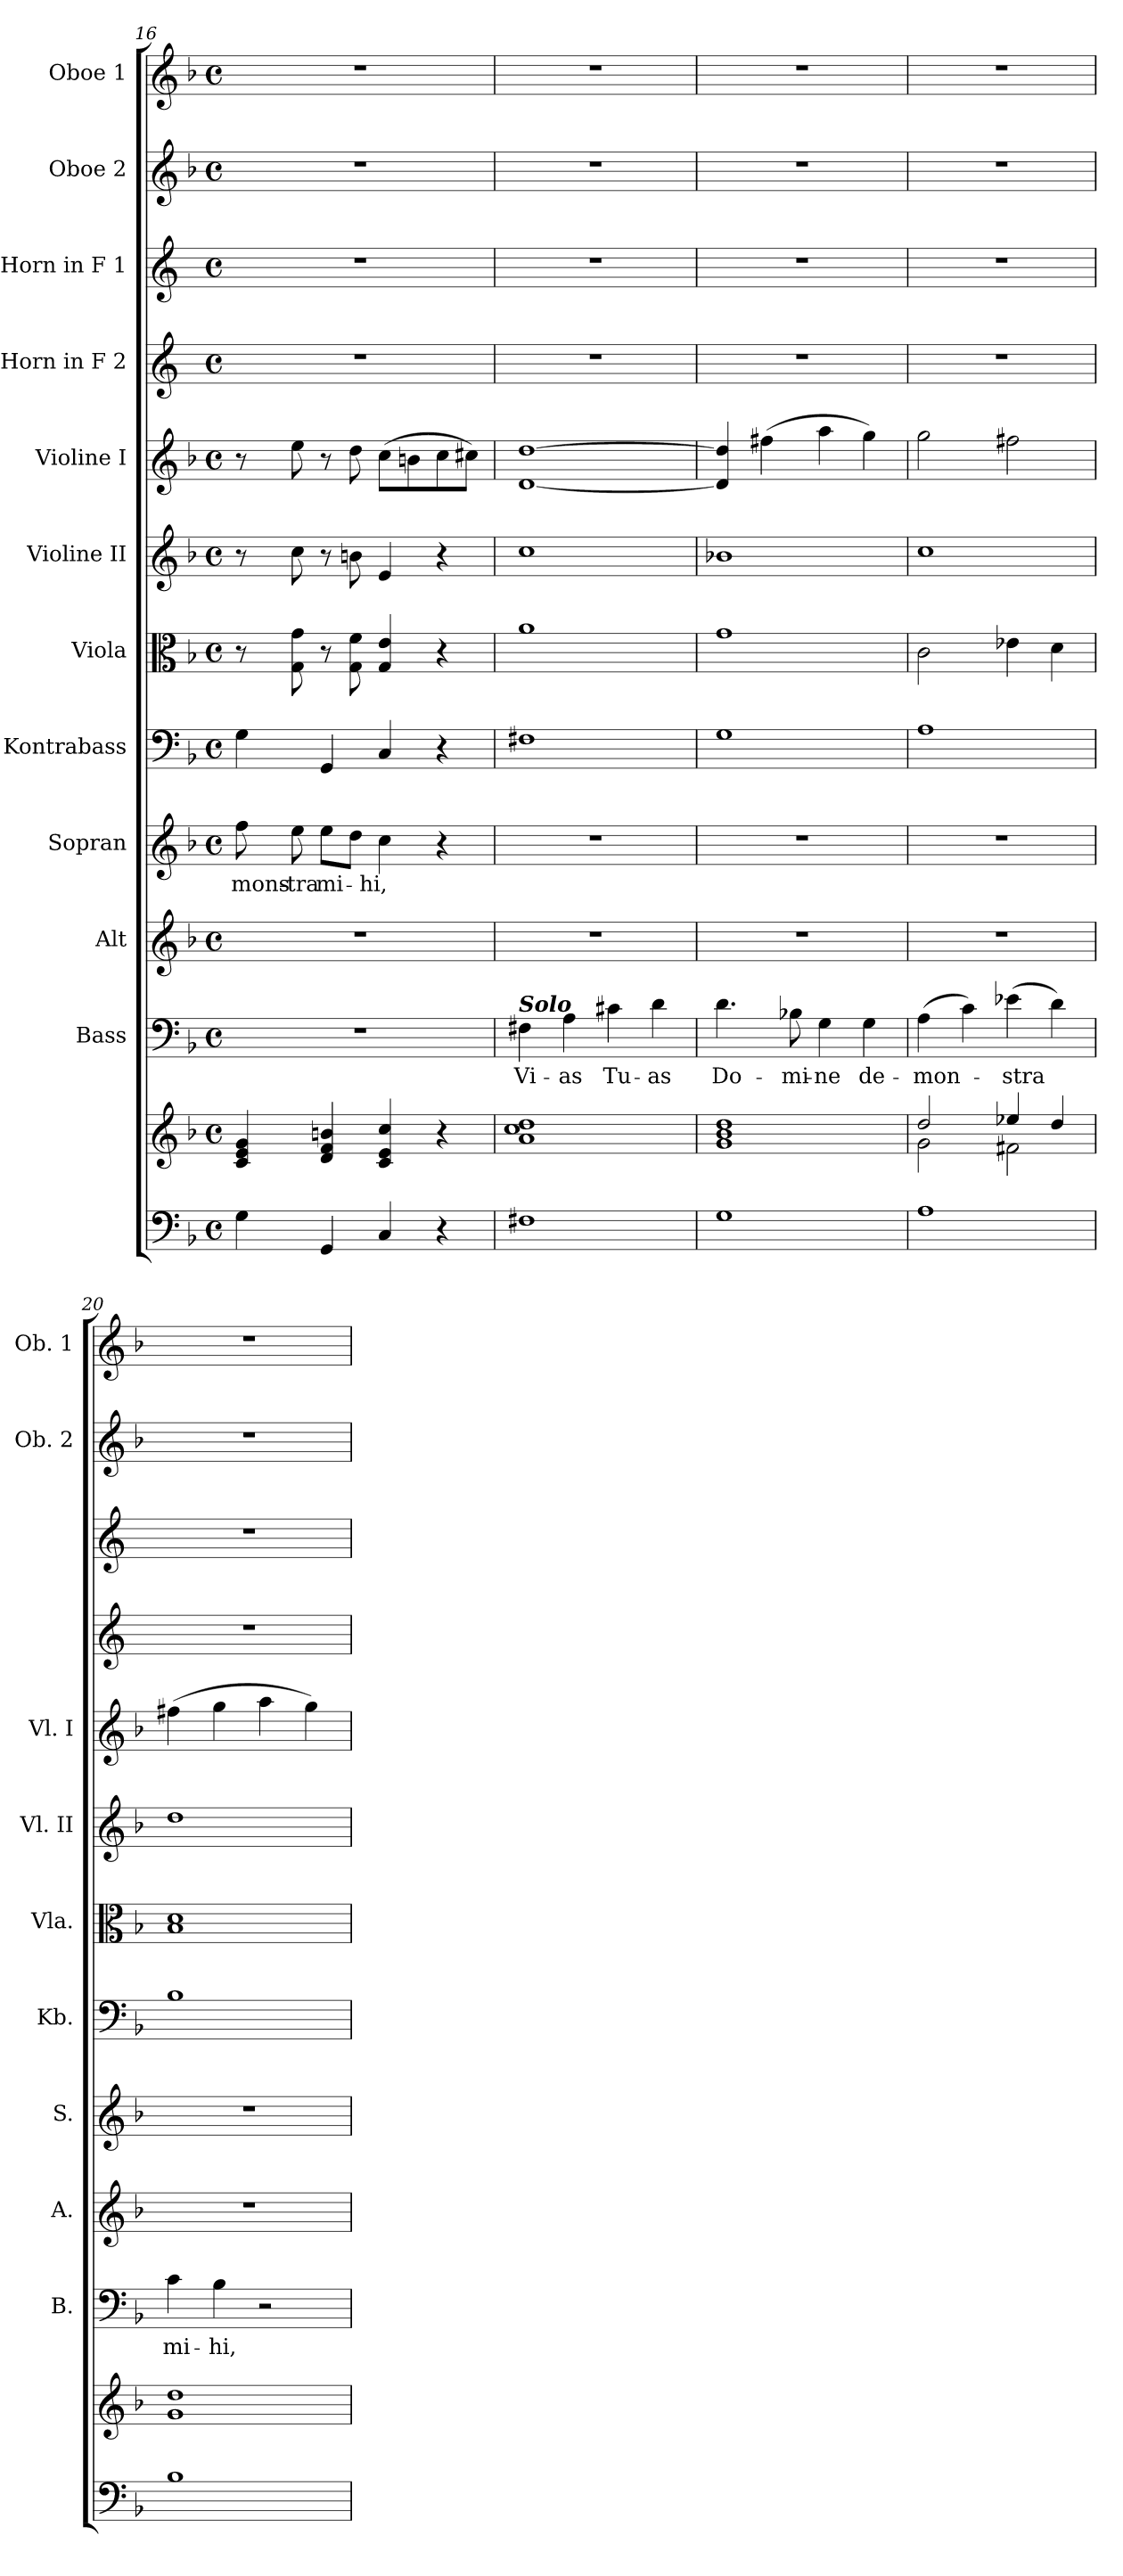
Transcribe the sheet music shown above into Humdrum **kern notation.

**kern	**kern	**kern	**text	**kern	**kern	**text	**kern	**kern	**kern	**kern	**kern	**kern	**kern	**kern
*part12	*part12	*part11	*part11	*part10	*part9	*part9	*part8	*part7	*part6	*part5	*part4	*part3	*part2	*part1
*staff13	*staff12	*staff11	*staff11	*staff10	*staff9	*staff9	*staff8	*staff7	*staff6	*staff5	*staff4	*staff3	*staff2	*staff1
*	*	*I"Bass	*	*I"Alt	*I"Sopran	*	*I"Kontrabass	*I"Viola	*I"Violine II	*I"Violine I	*I"Horn in F 2	*I"Horn in F 1	*I"Oboe 2	*I"Oboe 1
*	*	*I'B.	*	*I'A.	*I'S.	*	*I'Kb.	*I'Vla.	*I'Vl. II	*I'Vl. I	*	*	*I'Ob. 2	*I'Ob. 1
*clefF4	*clefG2	*clefF4	*	*clefG2	*clefG2	*	*clefF4	*clefC3	*clefG2	*clefG2	*clefG2	*clefG2	*clefG2	*clefG2
*	*	*	*	*	*	*	*ITrd7c12	*	*	*	*ITrd4c7	*ITrd4c7	*	*
*k[b-]	*k[b-]	*k[b-]	*	*k[b-]	*k[b-]	*	*k[b-]	*k[b-]	*k[b-]	*k[b-]	*k[b-]	*k[b-]	*k[b-]	*k[b-]
*F:	*F:	*F:	*	*F:	*F:	*	*F:	*F:	*F:	*F:	*F:	*F:	*F:	*F:
*M4/4	*M4/4	*M4/4	*	*M4/4	*M4/4	*	*M4/4	*M4/4	*M4/4	*M4/4	*M4/4	*M4/4	*M4/4	*M4/4
*met(c)	*met(c)	*met(c)	*	*met(c)	*met(c)	*	*met(c)	*met(c)	*met(c)	*met(c)	*met(c)	*met(c)	*met(c)	*met(c)
=16	=16	=16	=16	=16	=16	=16	=16	=16	=16	=16	=16	=16	=16	=16
!	!	!	!	!	!	!LO:LY:b	!	!	!	!	!	!	!	!
4G\	4c/ 4e/ 4g/	1r	.	1r	8ff\	-mons-	4GG\	8r	8r	8r	1r	1r	1r	1r
!	!	!	!	!	!	!LO:LY:b	!	!	!	!	!	!	!	!
.	.	.	.	.	8ee\	-tra	.	8G\ 8g\	8cc\	8ee\	.	.	.	.
!	!	!	!	!	!	!LO:LY:b	!	!	!	!	!	!	!	!
4GG/	4d/ 4f/ 4bn/	.	.	.	8ee\L	mi-	4GGG/	8r	8r	8r	.	.	.	.
.	.	.	.	.	8dd\J	.	.	8G\ 8f\	8bn\	8dd\	.	.	.	.
!	!	!	!	!	!	!LO:LY:b	!	!	!	!	!	!	!	!
4C/	4c/ 4e/ 4cc/	.	.	.	4cc\	-hi,	4CC/	4G/ 4e/	4e/	(>8cc\L	.	.	.	.
.	.	.	.	.	.	.	.	.	.	8bn\	.	.	.	.
4r	4r	.	.	.	4r	.	4r	4r	4r	8cc\	.	.	.	.
.	.	.	.	.	.	.	.	.	.	8cc#X\J)	.	.	.	.
=17	=17	=17	=17	=17	=17	=17	=17	=17	=17	=17	=17	=17	=17	=17
!	!	!LO:TX:a:Bi:t=Solo	!	!	!	!	!	!	!	!	!	!	!	!
!	!	!	!LO:LY:b	!	!	!	!	!	!	!	!	!	!	!
1F#X	1a 1cc 1dd	4F#X\	Vi-	1r	1r	.	1FF#X	1a	1cc	[1d [1dd	1r	1r	1r	1r
!	!	!	!LO:LY:b	!	!	!	!	!	!	!	!	!	!	!
.	.	4A\	-as	.	.	.	.	.	.	.	.	.	.	.
!	!	!	!LO:LY:b	!	!	!	!	!	!	!	!	!	!	!
.	.	4c#X\	Tu-	.	.	.	.	.	.	.	.	.	.	.
!	!	!	!LO:LY:b	!	!	!	!	!	!	!	!	!	!	!
.	.	4d\	-as	.	.	.	.	.	.	.	.	.	.	.
=18	=18	=18	=18	=18	=18	=18	=18	=18	=18	=18	=18	=18	=18	=18
!	!	!	!LO:LY:b	!	!	!	!	!	!	!	!	!	!	!
1G	1g 1b- 1dd	4.d\	Do-	1r	1r	.	1GG	1g	1b-X	4d/] 4dd/]	1r	1r	1r	1r
.	.	.	.	.	.	.	.	.	.	(>4ff#X\	.	.	.	.
!	!	!	!LO:LY:b	!	!	!	!	!	!	!	!	!	!	!
.	.	8B-X\	-mi-	.	.	.	.	.	.	.	.	.	.	.
!	!	!	!LO:LY:b	!	!	!	!	!	!	!	!	!	!	!
.	.	4G\	-ne	.	.	.	.	.	.	4aa\	.	.	.	.
!	!	!	!LO:LY:b	!	!	!	!	!	!	!	!	!	!	!
.	.	4G\	de-	.	.	.	.	.	.	4gg\)	.	.	.	.
=19	=19	=19	=19	=19	=19	=19	=19	=19	=19	=19	=19	=19	=19	=19
*	*^	*	*	*	*	*	*	*	*	*	*	*	*	*
!	!	!	!	!LO:LY:b	!	!	!	!	!	!	!	!	!	!	!
1A	2dd/	2g\	(>4A\	-mon-	1r	1r	.	1AA	2c\	1cc	2gg\	1r	1r	1r	1r
.	.	.	4c\)	.	.	.	.	.	.	.	.	.	.	.	.
!	!	!	!	!LO:LY:b	!	!	!	!	!	!	!	!	!	!	!
.	4ee-X/	2f#X\	(>4e-X\	-stra	.	.	.	.	4e-X\	.	2ff#X\	.	.	.	.
.	4dd/	.	4d\)	.	.	.	.	.	4d\	.	.	.	.	.	.
*	*v	*v	*	*	*	*	*	*	*	*	*	*	*	*	*
=20	=20	=20	=20	=20	=20	=20	=20	=20	=20	=20	=20	=20	=20	=20
!	!	!	!LO:LY:b	!	!	!	!	!	!	!	!	!	!	!
1B-	1g 1dd	4c\	mi-	1r	1r	.	1BB-	1B- 1d	1dd	(>4ff#X\	1r	1r	1r	1r
!	!	!	!LO:LY:b	!	!	!	!	!	!	!	!	!	!	!
.	.	4B-\	-hi,	.	.	.	.	.	.	4gg\	.	.	.	.
.	.	2r	.	.	.	.	.	.	.	4aa\	.	.	.	.
.	.	.	.	.	.	.	.	.	.	4gg\)	.	.	.	.
=	=	=	=	=	=	=	=	=	=	=	=	=	=	=
*-	*-	*-	*-	*-	*-	*-	*-	*-	*-	*-	*-	*-	*-	*-
